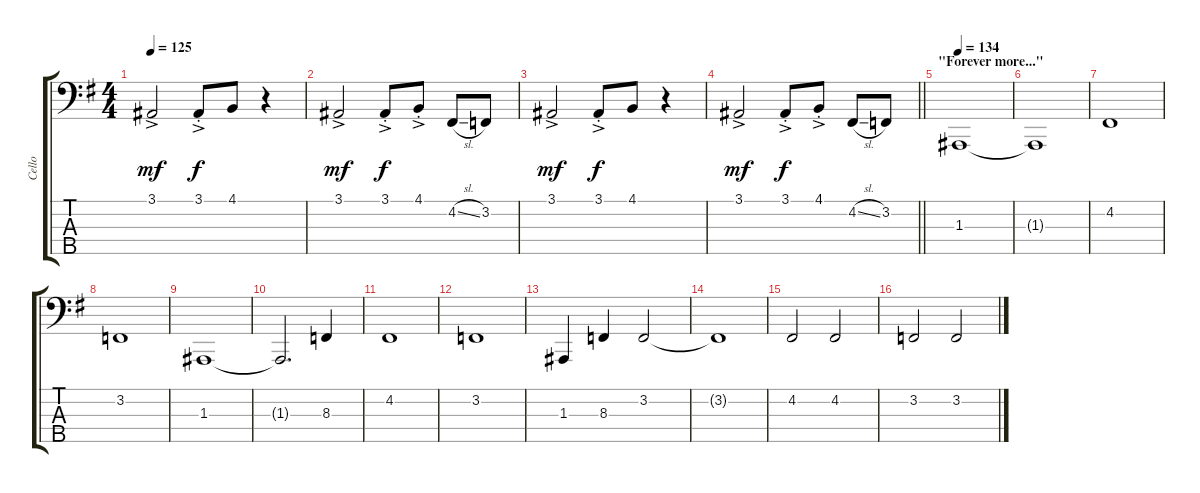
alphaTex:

\track ("Cello" "Cello") {instrument stringensemble1}
\staff {score tabs}
\tuning (G2 D2 A1 E1 B0) {hide}
\ts (4 4)
\tempo 125
\clef f4
\ks g
3.1{ac}.2{dy mf} 3.1{ac st}.8{dy f} 4.1.8 r.4 |
3.1{ac}.2{dy mf} 3.1{ac st}.8{dy f} 4.1{ac st}.8 4.2{sl}.8 3.2.8 |
3.1{ac}.2{dy mf} 3.1{ac st}.8{dy f} 4.1.8 r.4 |
\barLineRight lightlight
3.1{ac}.2{dy mf} 3.1{ac st}.8{dy f} 4.1{ac st}.8 4.2{sl}.8 3.2.8 |
\section ("" "\"Forever more...\"")
\tempo 134
1.3.1{volume 6} |
1.3{t}.1 |
4.2.1 |
3.2.1 |
1.3.1 |
1.3{t}.2{d} 8.3.4 |
4.2.1 |
3.2.1 |
1.3.4 8.3.4 3.2.2 |
3.2{t}.1 |
4.2.2 4.2.2 |
3.2.2 3.2.2
